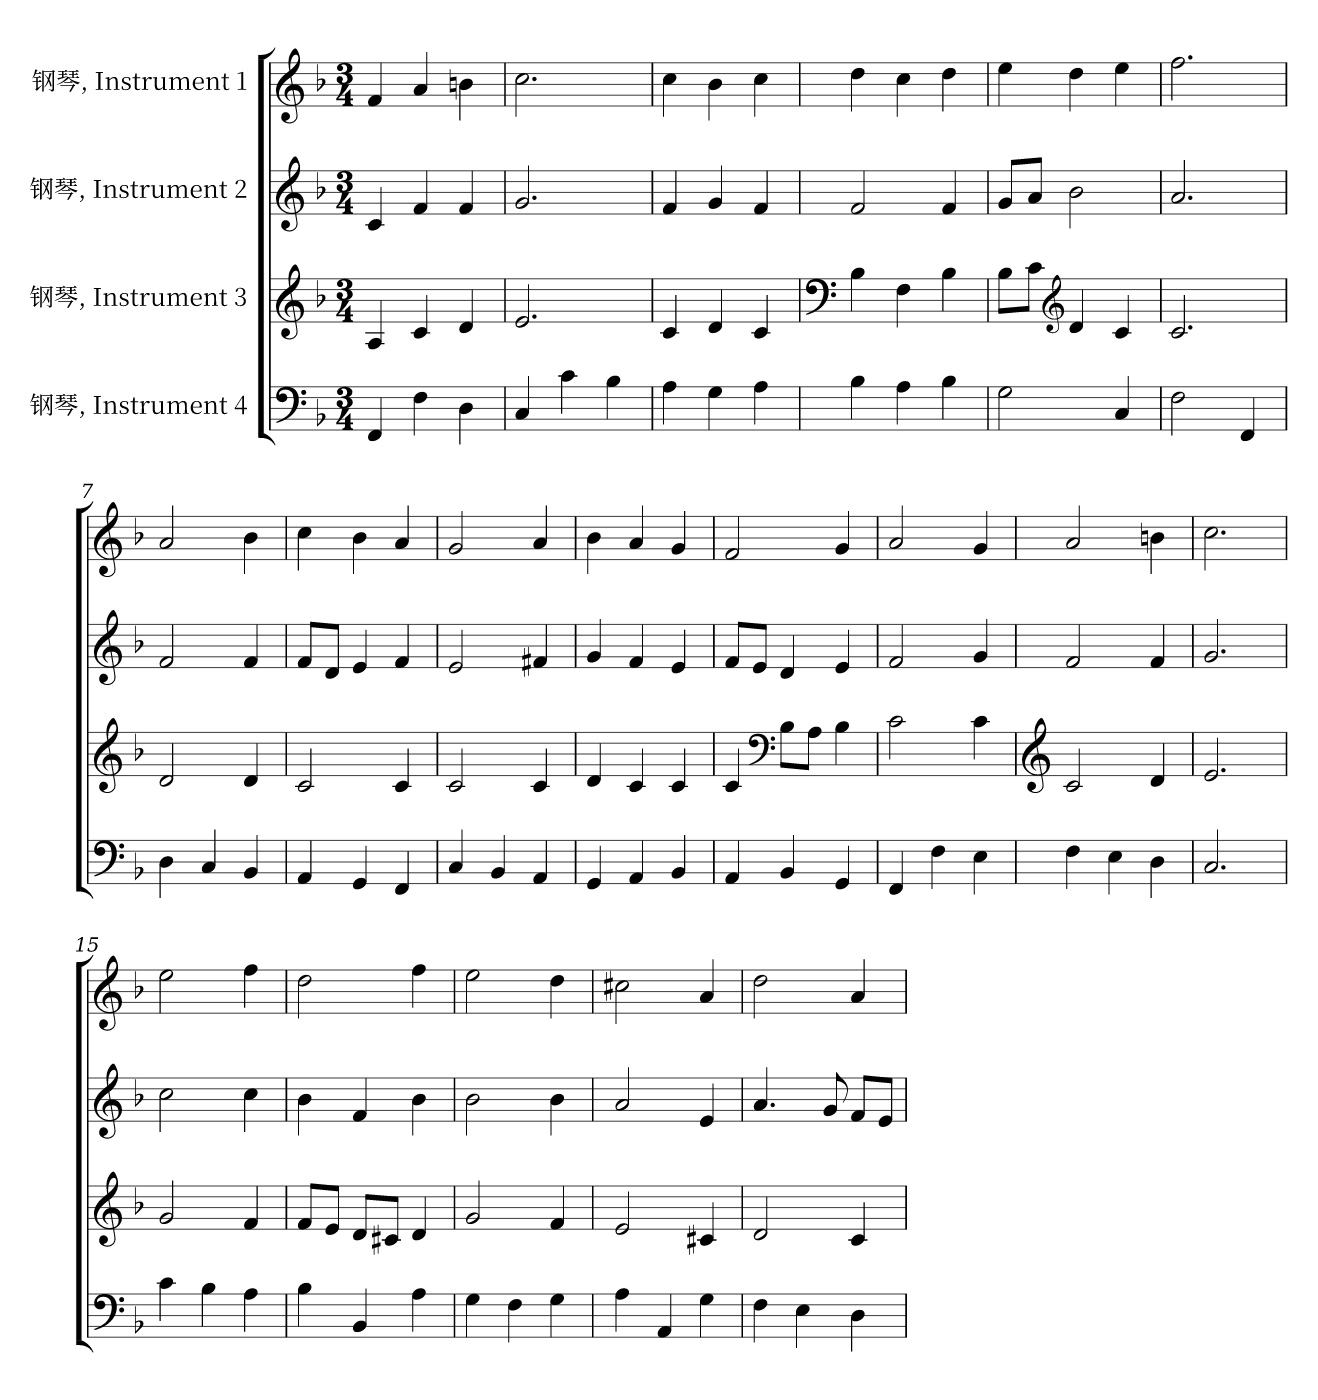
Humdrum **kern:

**kern	**kern	**kern	**kern
*part4	*part3	*part2	*part1
*staff4	*staff3	*staff2	*staff1
*I"钢琴, Instrument 4	*I"钢琴, Instrument 3	*I"钢琴, Instrument 2	*I"钢琴, Instrument 1
*clefF4	*clefG2	*clefG2	*clefG2
*k[b-]	*k[b-]	*k[b-]	*k[b-]
*M3/4	*M3/4	*M3/4	*M3/4
*MM96	*MM96	*MM96	*MM96
=1	=1	=1	=1
4FF/	4A/	4c/	4f/
4F\	4c/	4f/	4a/
4D\	4d/	4f/	4bn\
=2	=2	=2	=2
4C/	2.e/	2.g/	2.cc\
4c\	.	.	.
4B-\	.	.	.
=3	=3	=3	=3
4A\	4c/	4f/	4cc\
4G\	4d/	4g/	4b-\
4A\	4c/	4f/	4cc\
=4	=4	=4	=4
*	*clefF4	*	*
4B-\	4B-\	2f/	4dd\
4A\	4F\	.	4cc\
4B-\	4B-\	4f/	4dd\
=5	=5	=5	=5
2G\	8B-\L	8g/L	4ee\
.	8c\J	8a/J	.
*	*clefG2	*	*
.	4d/	2b-\	4dd\
4C/	4c/	.	4ee\
=6	=6	=6	=6
2F\	2.c/	2.a/	2.ff\
4FF/	.	.	.
=7	=7	=7	=7
4D\	2d/	2f/	2a/
4C/	.	.	.
4BB-/	4d/	4f/	4b-\
!!LO:LB:g=z
=8	=8	=8	=8
4AA/	2c/	8f/L	4cc\
.	.	8d/J	.
4GG/	.	4e/	4b-\
4FF/	4c/	4f/	4a/
=9	=9	=9	=9
4C/	2c/	2e/	2g/
4BB-/	.	.	.
4AA/	4c/	4f#X/	4a/
=10	=10	=10	=10
4GG/	4d/	4g/	4b-\
4AA/	4c/	4f/	4a/
4BB-/	4c/	4e/	4g/
=11	=11	=11	=11
4AA/	4c/	8f/L	2f/
.	.	8e/J	.
*	*clefF4	*	*
4BB-/	8B-\L	4d/	.
.	8A\J	.	.
4GG/	4B-\	4e/	4g/
=12	=12	=12	=12
4FF/	2c\	2f/	2a/
4F\	.	.	.
4E\	4c\	4g/	4g/
=13	=13	=13	=13
*	*clefG2	*	*
4F\	2c/	2f/	2a/
4E\	.	.	.
4D\	4d/	4f/	4bn\
=14	=14	=14	=14
2.C/	2.e/	2.g/	2.cc\
=15	=15	=15	=15
4c\	2g/	2cc\	2ee\
4B-\	.	.	.
4A\	4f/	4cc\	4ff\
!!LO:LB:g=z
=16	=16	=16	=16
4B-\	8f/L	4b-\	2dd\
.	8e/J	.	.
4BB-/	8d/L	4f/	.
.	8c#X/J	.	.
4A\	4d/	4b-\	4ff\
=17	=17	=17	=17
4G\	2g/	2b-\	2ee\
4F\	.	.	.
4G\	4f/	4b-\	4dd\
=18	=18	=18	=18
4A\	2e/	2a/	2cc#X\
4AA/	.	.	.
4G\	4c#X/	4e/	4a/
=19	=19	=19	=19
4F\	2d/	4.a/	2dd\
4E\	.	.	.
.	.	8g/	.
4D\	4c/	8f/L	4a/
.	.	8e/J	.
=	=	=	=
*-	*-	*-	*-
